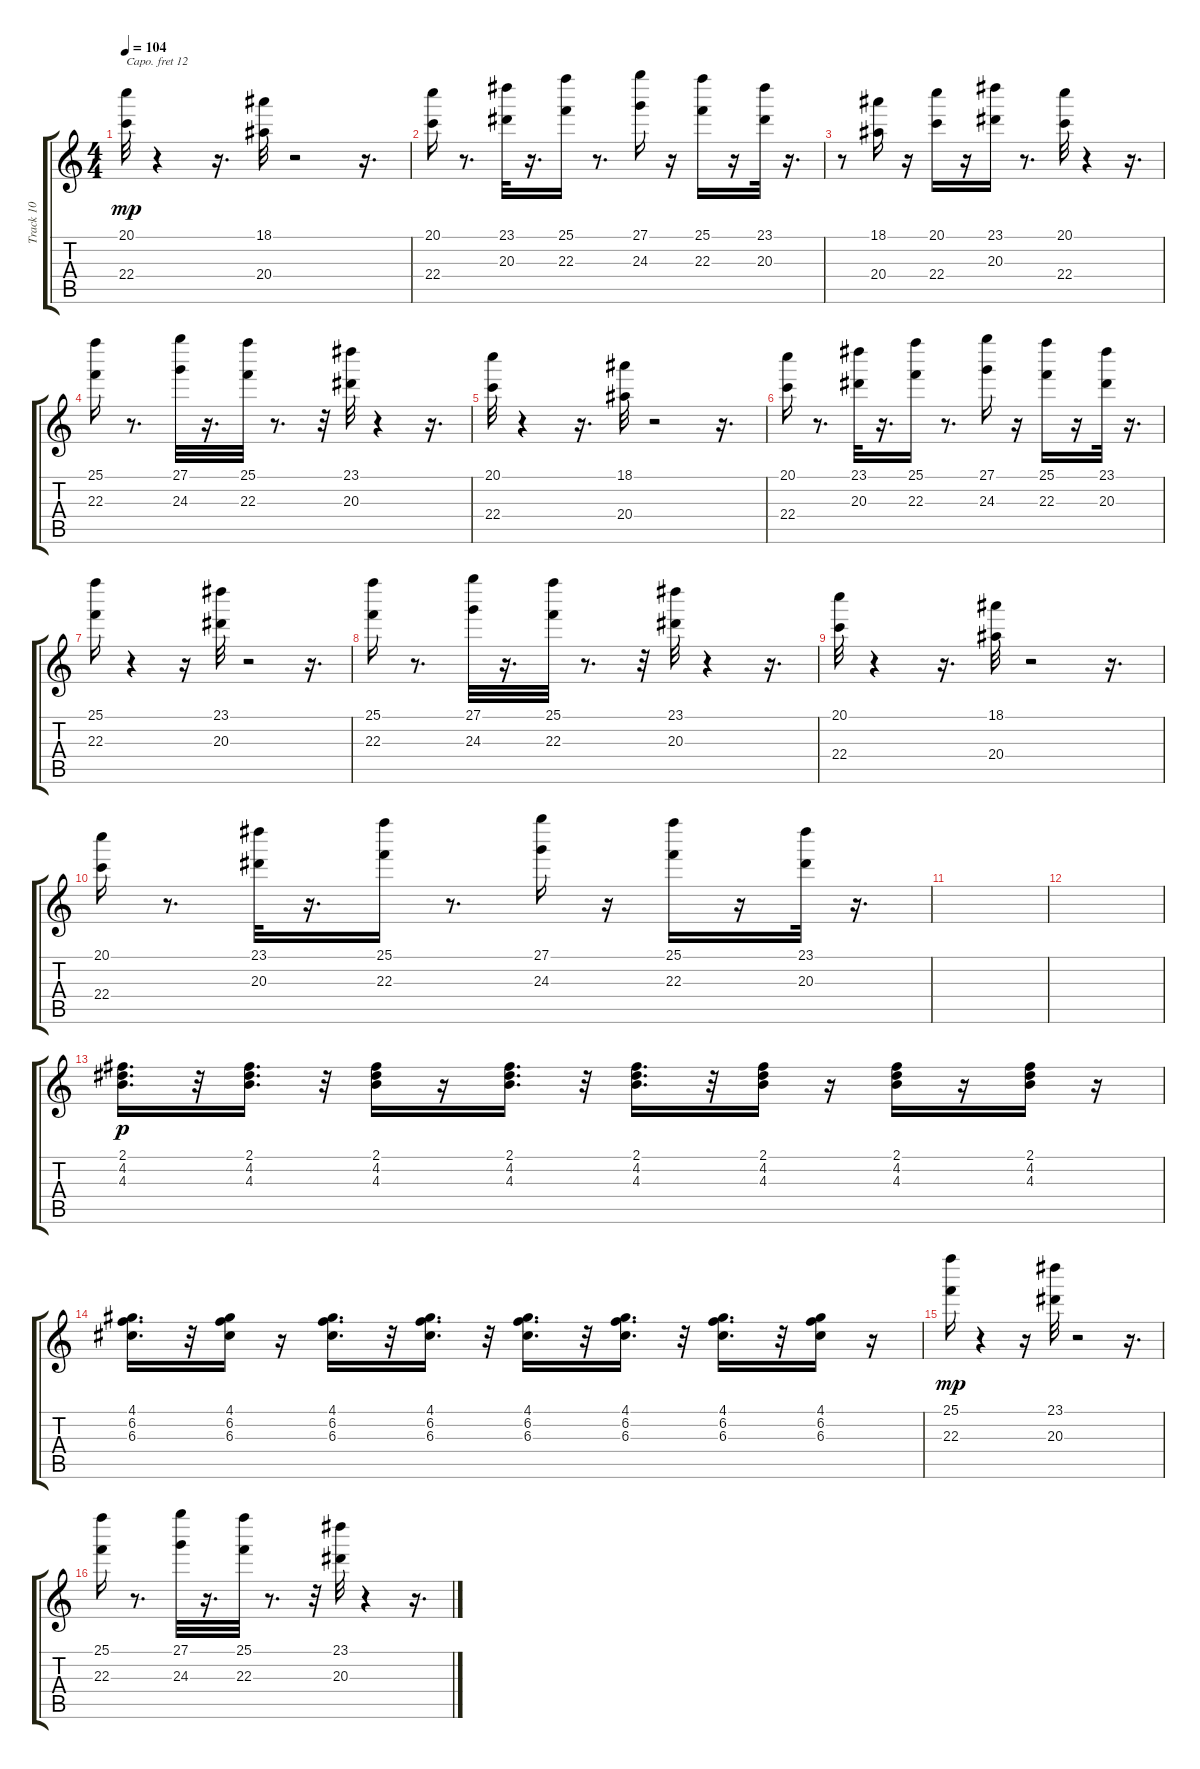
\track ("Track 10" "Track 10") {instrument fx7echoes}
\staff {score tabs}
\capo 12
\tuning (E4 B3 G3 D3 A2 E2) {hide}
\ts (4 4)
\tempo 104
\clef g2
\ks c
(20.1 22.4).32{dy mp} r.4 r.16{d} (18.1 20.4).32 r.2 r.16{d} |
(20.1 22.4).16 r.8{d} (23.1 20.3).32 r.16{d} (25.1 22.3).16 r.8{d} (27.1 24.3).16 r.16 (25.1 22.3).16 r.16 (23.1 20.3).32 r.16{d} |
r.8 (18.1 20.4).16 r.16 (20.1 22.4).16 r.16 (23.1 20.3).16 r.8{d} (20.1 22.4).32 r.4 r.16{d} |
(25.1 22.3).16 r.8{d} (27.1 24.3).32 r.16{d} (25.1 22.3).32 r.8{d} r.32 (23.1 20.3).32 r.4 r.16{d} |
(20.1 22.4).32 r.4 r.16{d} (18.1 20.4).32 r.2 r.16{d} |
(20.1 22.4).16 r.8{d} (23.1 20.3).32 r.16{d} (25.1 22.3).16 r.8{d} (27.1 24.3).16 r.16 (25.1 22.3).16 r.16 (23.1 20.3).32 r.16{d} |
(25.1 22.3).16 r.4 r.16 (23.1 20.3).32 r.2 r.16{d} |
(25.1 22.3).16 r.8{d} (27.1 24.3).32 r.16{d} (25.1 22.3).32 r.8{d} r.32 (23.1 20.3).32 r.4 r.16{d} |
(20.1 22.4).32 r.4 r.16{d} (18.1 20.4).32 r.2 r.16{d} |
(20.1 22.4).16 r.8{d} (23.1 20.3).32 r.16{d} (25.1 22.3).16 r.8{d} (27.1 24.3).16 r.16 (25.1 22.3).16 r.16 (23.1 20.3).32 r.16{d} |
|
|
(2.1 4.2 4.3).16{d dy p} r.32 (2.1 4.2 4.3).16{d} r.32 (2.1 4.2 4.3).16 r.16 (2.1 4.2 4.3).16{d} r.32 (2.1 4.2 4.3).16{d} r.32 (2.1 4.2 4.3).16 r.16 (2.1 4.2 4.3).16 r.16 (2.1 4.2 4.3).16 r.16 |
(4.1 6.2 6.3).16{d} r.32 (4.1 6.2 6.3).16 r.16 (4.1 6.2 6.3).16{d} r.32 (4.1 6.2 6.3).16{d} r.32 (4.1 6.2 6.3).16{d} r.32 (4.1 6.2 6.3).16{d} r.32 (4.1 6.2 6.3).16{d} r.32 (4.1 6.2 6.3).16 r.16 |
(25.1 22.3).16{dy mp} r.4 r.16 (23.1 20.3).32 r.2 r.16{d} |
(25.1 22.3).16 r.8{d} (27.1 24.3).32 r.16{d} (25.1 22.3).32 r.8{d} r.32 (23.1 20.3).32 r.4 r.16{d}
